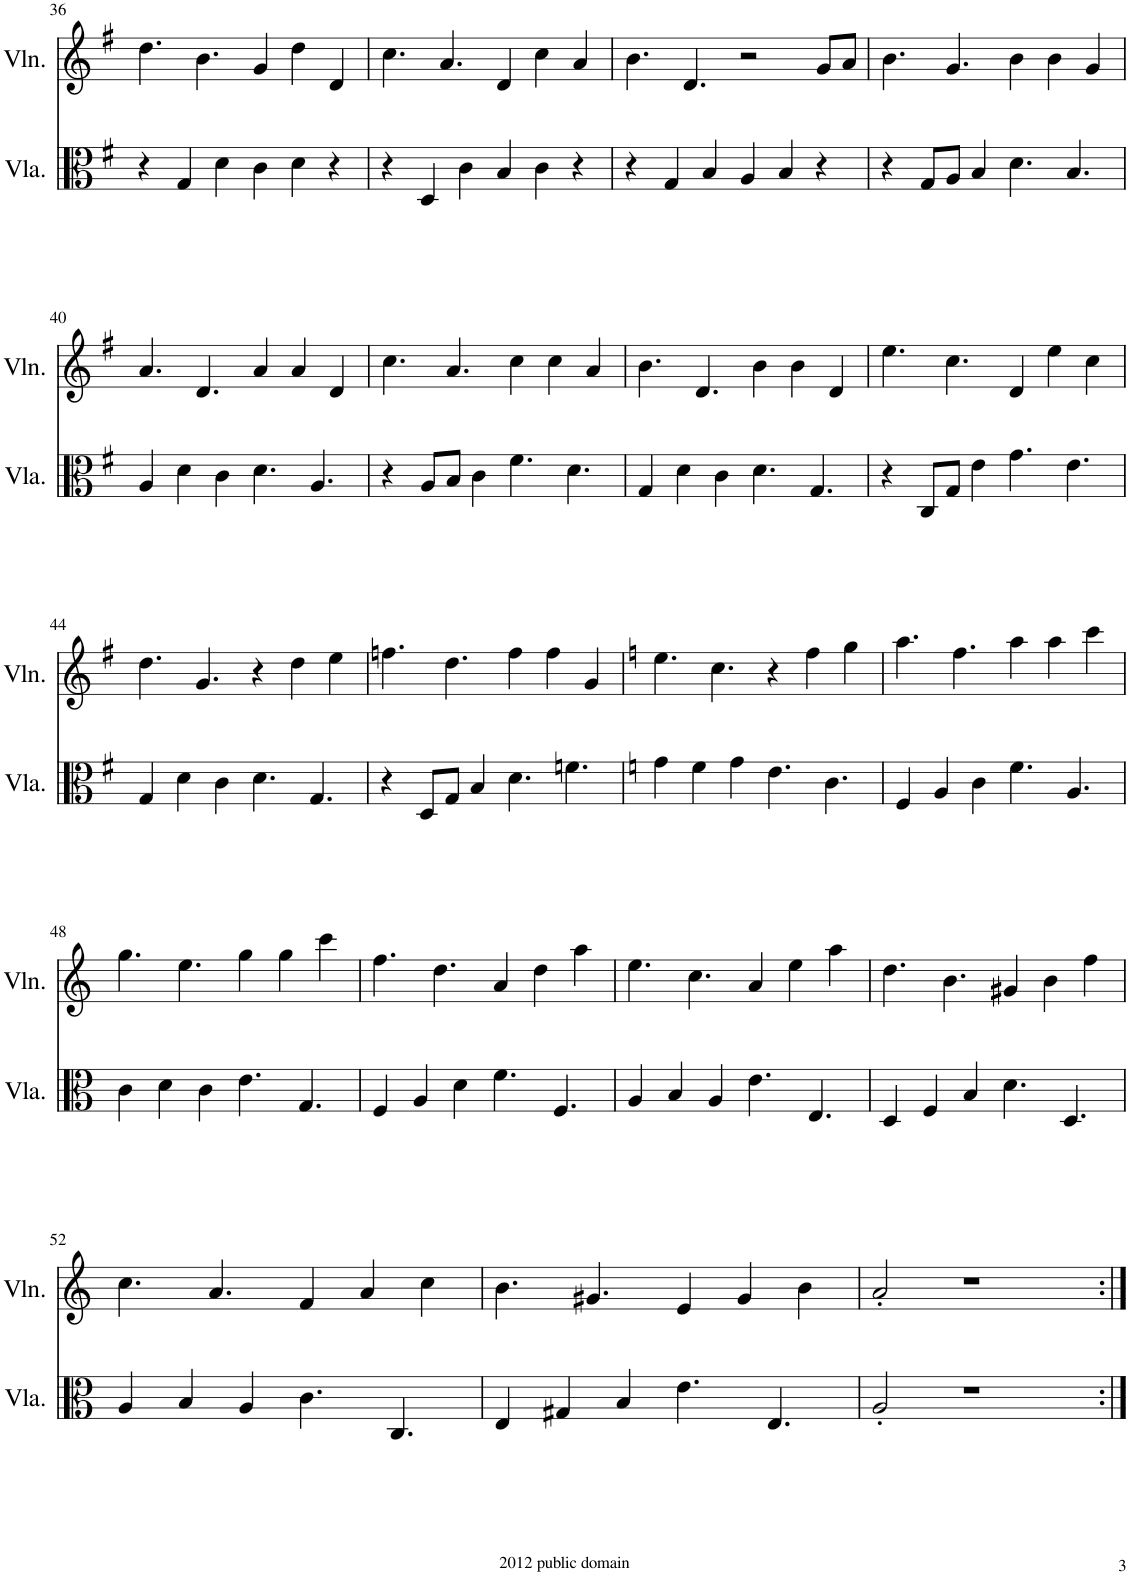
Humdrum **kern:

**kern	**kern
*part2	*part1
*staff2	*staff1
*I"Viola	*I"Violin
*I'Vla.	*I'Vln.
!!LO:PB:g=z
*clefC3	*clefG2
*k[f#]	*k[f#]
*M6/4	*M6/4
=36	=36
4r	4.dd\
4G/	.
.	4.b\
4d\	.
4c\	4g/
4d\	4dd\
4r	4d/
=37	=37
4r	4.cc\
4D/	.
.	4.a/
4c\	.
4B/	4d/
4c\	4cc\
4r	4a/
=38	=38
4r	4.b\
4G/	.
.	4.d/
4B/	.
4A/	2r
4B/	.
4r	8g/L
.	8a/J
=39	=39
4r	4.b\
8G/L	.
8A/J	4.g/
4B/	.
4.d\	4b\
.	4b\
4.B/	.
.	4g/
!!LO:LB:g=z
=40	=40
4A/	4.a/
4d\	.
.	4.d/
4c\	.
4.d\	4a/
.	4a/
4.A/	.
.	4d/
=41	=41
4r	4.cc\
8A/L	.
8B/J	4.a/
4c\	.
4.f#\	4cc\
.	4cc\
4.d\	.
.	4a/
=42	=42
4G/	4.b\
4d\	.
.	4.d/
4c\	.
4.d\	4b\
.	4b\
4.G/	.
.	4d/
=43	=43
4r	4.ee\
8C/L	.
8G/J	4.cc\
4e\	.
4.g\	4d/
.	4ee\
4.e\	.
.	4cc\
!!LO:LB:g=z
=44	=44
4G/	4.dd\
4d\	.
.	4.g/
4c\	.
4.d\	4r
.	4dd\
4.G/	.
.	4ee\
=45	=45
4r	4.ffn\
8D/L	.
8G/J	4.dd\
4B/	.
4.d\	4ff\
.	4ff\
4.fn\	.
.	4g/
=46	=46
*k[]	*k[]
4g\	4.ee\
4f\	.
.	4.cc\
4g\	.
4.e\	4r
.	4ff\
4.c\	.
.	4gg\
=47	=47
4F/	4.aa\
4A/	.
.	4.ff\
4c\	.
4.f\	4aa\
.	4aa\
4.A/	.
.	4ccc\
!!LO:LB:g=z
=48	=48
4c\	4.gg\
4d\	.
.	4.ee\
4c\	.
4.e\	4gg\
.	4gg\
4.G/	.
.	4ccc\
=49	=49
4F/	4.ff\
4A/	.
.	4.dd\
4d\	.
4.f\	4a/
.	4dd\
4.F/	.
.	4aa\
=50	=50
4A/	4.ee\
4B/	.
.	4.cc\
4A/	.
4.e\	4a/
.	4ee\
4.E/	.
.	4aa\
=51	=51
4D/	4.dd\
4F/	.
.	4.b\
4B/	.
4.d\	4g#X/
.	4b\
4.D/	.
.	4ff\
!!LO:LB:g=z
=52	=52
4A/	4.cc\
4B/	.
.	4.a/
4A/	.
4.c\	4f/
.	4a/
4.C/	.
.	4cc\
=53	=53
4E/	4.b\
4G#X/	.
.	4.g#X/
4B/	.
4.e\	4e/
.	4g#/
4.E/	.
.	4b\
=54	=54
2A'/	2a'/
1r	1r
=:|!	=:|!
*-	*-
